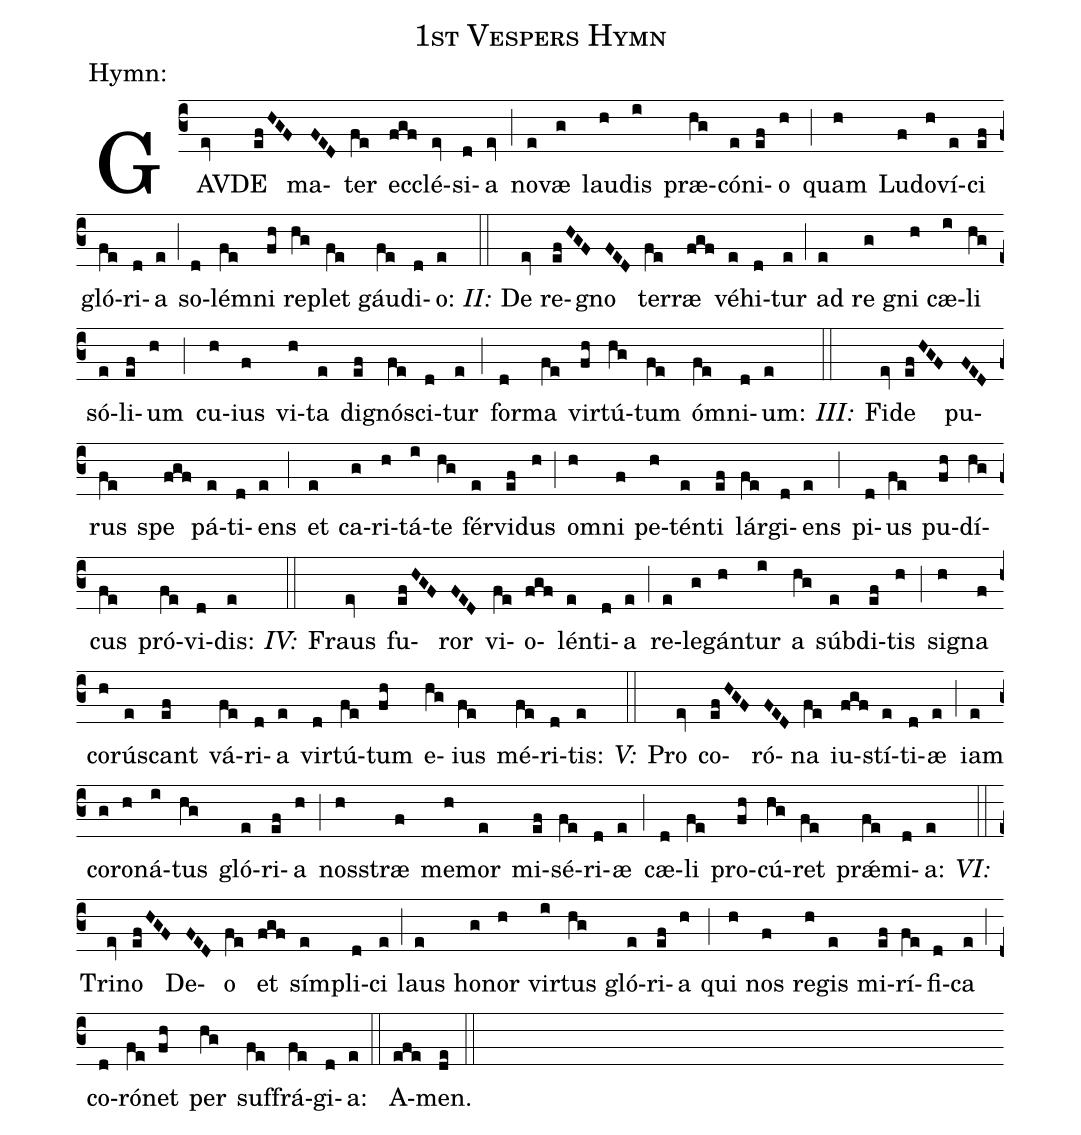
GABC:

name: 1st Vespers Hymn;
annotation:Hymn:;
%%
(c3)GAV(ev)DE(ef/HGF) ma(FED)ter(fe) ec(fgf)clé(ev)si(d)a(ev) (;) no(e)væ(g) lau(h)dis(i) præ(hg)có(e)ni(ef)o(h) (;) quam(h) Lu(f)do(h)ví(e)ci(ef) gló(fe)ri(d)a(e) (;) so(d)lém(fe)ni(fh) re(hg)plet(fe) gáu(fe)di(d)o:(e) <i>II:</i>(::) De(ev) re(ef/HGF)gno(FED) ter(fe)ræ(fgf) vé(e)hi(d)tur(e) (;) ad(e) re(g) gni(h) cæ(i)li(hg) só(e)li(ef)um(h) (;) cu(h)ius(f) vi(h)ta(e) di(ef)gnó(fe)sci(d)tur(e) (;) for(d)ma(fe) vir(fh)tú(hg)tum(fe) óm(fe)ni(d)um:(e) <i>III:</i>(::) Fi(ev)de(ef/HGF) pu(FED)rus(fe) spe(fgf) pá(e)ti(d)ens(e) (;) et(e) ca(g)ri(h)tá(i)te(hg) fér(e)vi(ef)dus(h) (;) om(h)ni(f) pe(h)tén(e)ti(ef) lár(fe)gi(d)ens(e) (;) pi(d)us(fe) pu(fh)dí(hg)cus(fe) pró(fe)vi(d)dis:(e) <i>IV:</i>(::) Fraus(ev) fu(ef/HGF)ror(FED) vi(fe)o(fgf)lén(e)ti(d)a(e) (;) re(e)le(g)gán(h)tur(i) a(hg) súb(e)di(ef)tis(h) (;) sig(h)na(f) co(h)rús(e)cant(ef) vá(fe)ri(d)a(e) vir(d)tú(fe)tum(fh) e(hg)ius(fe) mé(fe)ri(d)tis:(e) <i>V:</i>(::) Pro(ev) co(ef/HGF)ró(FED)na(fe) iu(fgf)stí(e)ti(d)æ(e) (;) iam(e) co(g)ro(h)ná(i)tus(hg) gló(e)ri(ef)a(h) (;) nos(h)stræ(f) me(h)mor(e) mi(ef)sé(fe)ri(d)æ(e) (;) cæ(d)li(fe) pro(fh)cú(hg)ret(fe) prǽ(fe)mi(d)a:(e) <i>VI:</i>(::) Tri(ev)no(ef/HGF) De(FED)o(fe) et(fgf) sím(e)pli(d)ci(e) (;) laus(e) ho(g)nor(h) vir(i)tus(hg) gló(e)ri(ef)a(h) (;) qui(h) nos(f) re(h)gis(e) mi(ef)rí(fe)fi(d)ca(e) (;) co(d)ró(fe)net(fh) per(hg) suf(fe)frá(fe)gi(d)a:(e) (::) A(efe)men.(de) (::)
